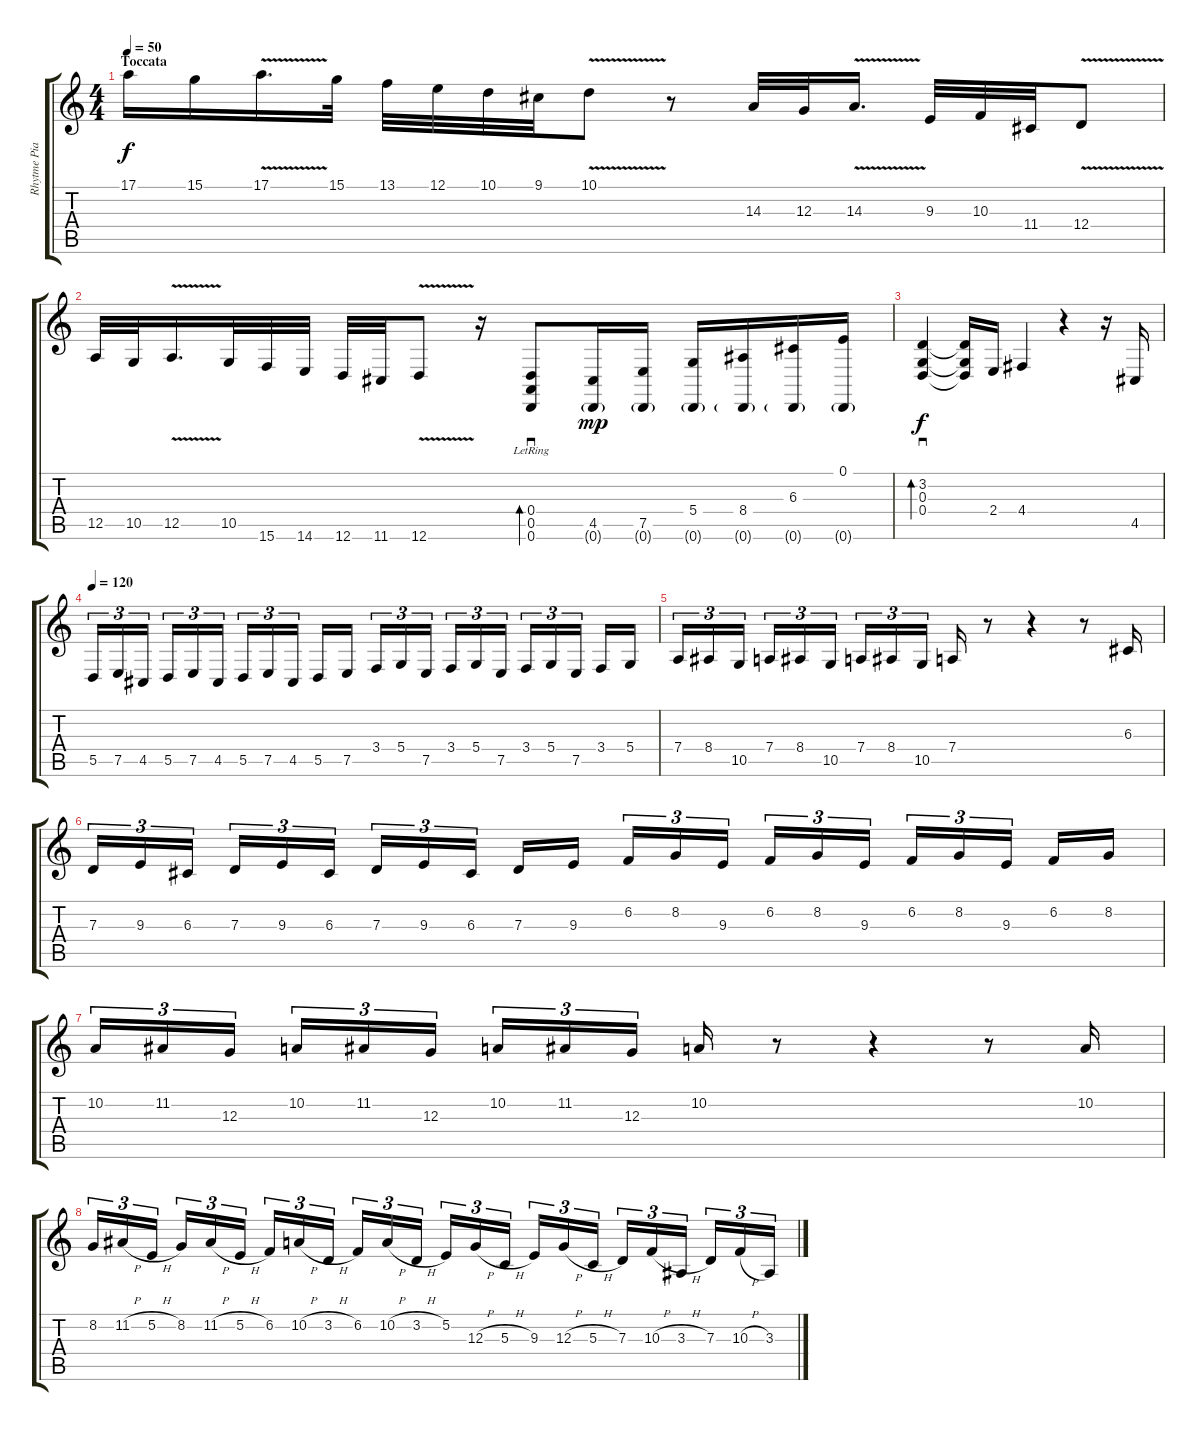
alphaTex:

\track ("Rhytme Piano" "Rhytme Pia") {instrument acousticgrandpiano}
\staff {score tabs}
\tuning (E4 B3 G3 D3 A2 D2) {hide}
\ts (4 4)
\section ("" "Toccata")
\tempo 50
\clef g2
\ks c
17.1.16{dy f instrument acousticgrandpiano} 15.1.16 17.1{v}.16{d} 15.1.32 13.1.32 12.1.32 10.1.32 9.1.32 10.1{v}.8 r.8 14.3.32 12.3.32 14.3{v}.16{d} 9.3.32 10.3.32 11.4.32 12.4{v}.8 |
12.5.32 10.5.32 12.5{v}.16{d} 10.5.32 15.6.32 14.6.32 12.6.32 11.6.32 12.6{v}.8 r.16 (0.4{lr} 0.5{lr} 0.6{lr}).8{sd bd 240} (4.5 0.6{g}).16{dy mp} (7.5 0.6{g}).16 (5.4 0.6{g}).16 (8.4 0.6{g}).16 (6.3 0.6{g}).16 (0.1 0.6{g}).16 |
(3.2 0.3 0.4).4{sd bd 240 dy f} (3.2{t} 0.3{t} 0.4{t}).16 2.4.16 4.4.4 r.4 r.16 4.5.16 |
\tempo 120
5.5.16{tu (3 2)} 7.5.16{tu (3 2)} 4.5.16{tu (3 2) beam splitsecondary} 5.5.16{tu (3 2)} 7.5.16{tu (3 2)} 4.5.16{tu (3 2)} 5.5.16{tu (3 2)} 7.5.16{tu (3 2)} 4.5.16{tu (3 2) beam splitsecondary} 5.5.16 7.5.16 3.4.16{tu (3 2)} 5.4.16{tu (3 2)} 7.5.16{tu (3 2) beam splitsecondary} 3.4.16{tu (3 2)} 5.4.16{tu (3 2)} 7.5.16{tu (3 2)} 3.4.16{tu (3 2)} 5.4.16{tu (3 2)} 7.5.16{tu (3 2) beam splitsecondary} 3.4.16 5.4.16 |
7.4.16{tu (3 2)} 8.4.16{tu (3 2)} 10.5.16{tu (3 2) beam splitsecondary} 7.4.16{tu (3 2)} 8.4.16{tu (3 2)} 10.5.16{tu (3 2)} 7.4.16{tu (3 2)} 8.4.16{tu (3 2)} 10.5.16{tu (3 2) beam splitsecondary} 7.4.16 r.8 r.4 r.8 6.3.16 |
7.3.16{tu (3 2)} 9.3.16{tu (3 2)} 6.3.16{tu (3 2) beam splitsecondary} 7.3.16{tu (3 2)} 9.3.16{tu (3 2)} 6.3.16{tu (3 2)} 7.3.16{tu (3 2)} 9.3.16{tu (3 2)} 6.3.16{tu (3 2) beam splitsecondary} 7.3.16 9.3.16 6.2.16{tu (3 2)} 8.2.16{tu (3 2)} 9.3.16{tu (3 2) beam splitsecondary} 6.2.16{tu (3 2)} 8.2.16{tu (3 2)} 9.3.16{tu (3 2)} 6.2.16{tu (3 2)} 8.2.16{tu (3 2)} 9.3.16{tu (3 2) beam splitsecondary} 6.2.16 8.2.16 |
10.2.16{tu (3 2)} 11.2.16{tu (3 2)} 12.3.16{tu (3 2) beam splitsecondary} 10.2.16{tu (3 2)} 11.2.16{tu (3 2)} 12.3.16{tu (3 2)} 10.2.16{tu (3 2)} 11.2.16{tu (3 2)} 12.3.16{tu (3 2) beam splitsecondary} 10.2.16 r.8 r.4 r.8 10.2.16 |
8.2.16{tu (3 2)} 11.2{h}.16{tu (3 2)} 5.2{h}.16{tu (3 2) beam splitsecondary} 8.2.16{tu (3 2)} 11.2{h}.16{tu (3 2)} 5.2{h}.16{tu (3 2)} 6.2.16{tu (3 2)} 10.2{h}.16{tu (3 2)} 3.2{h}.16{tu (3 2) beam splitsecondary} 6.2.16{tu (3 2)} 10.2{h}.16{tu (3 2)} 3.2{h}.16{tu (3 2)} 5.2.16{tu (3 2)} 12.3{h}.16{tu (3 2)} 5.3{h}.16{tu (3 2) beam splitsecondary} 9.3.16{tu (3 2)} 12.3{h}.16{tu (3 2)} 5.3{h}.16{tu (3 2)} 7.3.16{tu (3 2)} 10.3{h}.16{tu (3 2)} 3.3{h}.16{tu (3 2) beam splitsecondary} 7.3.16{tu (3 2)} 10.3{h}.16{tu (3 2)} 3.3{h}.16{tu (3 2)}
